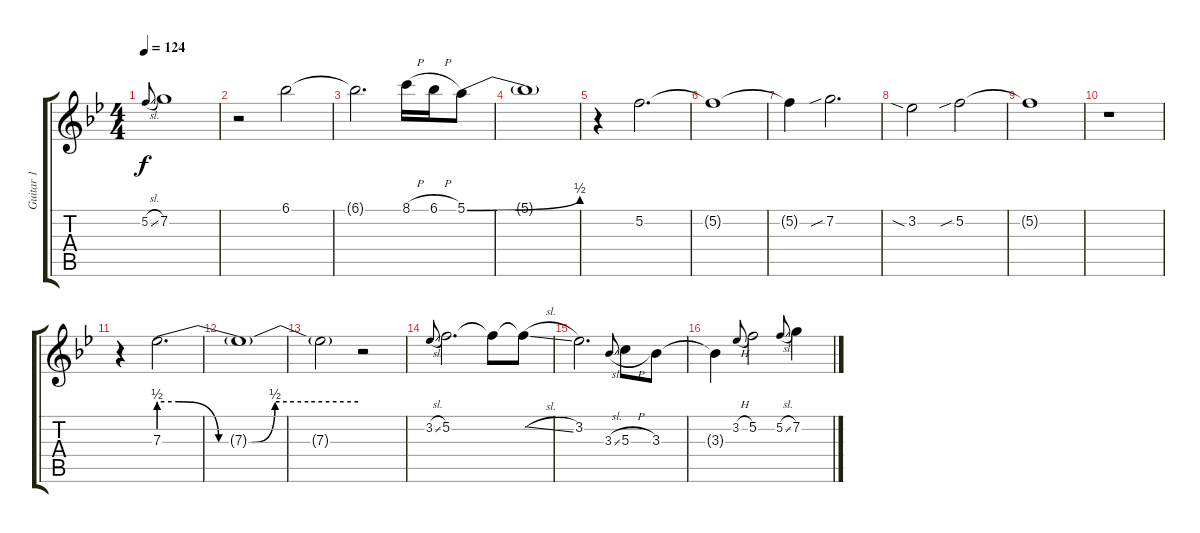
\track ("Guitar 1" "Guitar 1") {instrument electricguitarjazz}
\staff {score tabs}
\tuning (E4 C4 G3 C3 G2 C2) {hide}
\ts (4 4)
\tempo 124
\clef g2
\ks gminor
5.2{sl}.8{gr onbeat dy f} 7.2.1 |
r.2 6.1.2 |
6.1{t}.2{d} 8.1{h}.16 6.1{h}.16 5.1{be (bend 0 0 60 2)}.8 |
5.1{t}.1 |
r.4 5.2.2{d} |
5.2{t}.1 |
5.2{t}.4 7.2{sib}.2{d} |
3.2{sia}.2 5.2{sib}.2 |
5.2{t}.1 |
r.1 |
r.4 7.3{be (custom 0 2 6 2 18 0 28 0 35 2 45 2 60 2)}.2{d} |
7.3{t}.1 |
7.3{t}.2 r.2 |
3.2{sl}.8{gr onbeat} 5.2.2{d} 5.2{t}.8 5.2{sl t}.8 |
3.2.2{d} 3.3{sl}.8{gr onbeat} 5.3{h}.8 3.3.8 |
3.3{t}.4 3.2{h}.8{gr onbeat} 5.2.2 5.2{sl}.8{gr onbeat} 7.2.4
